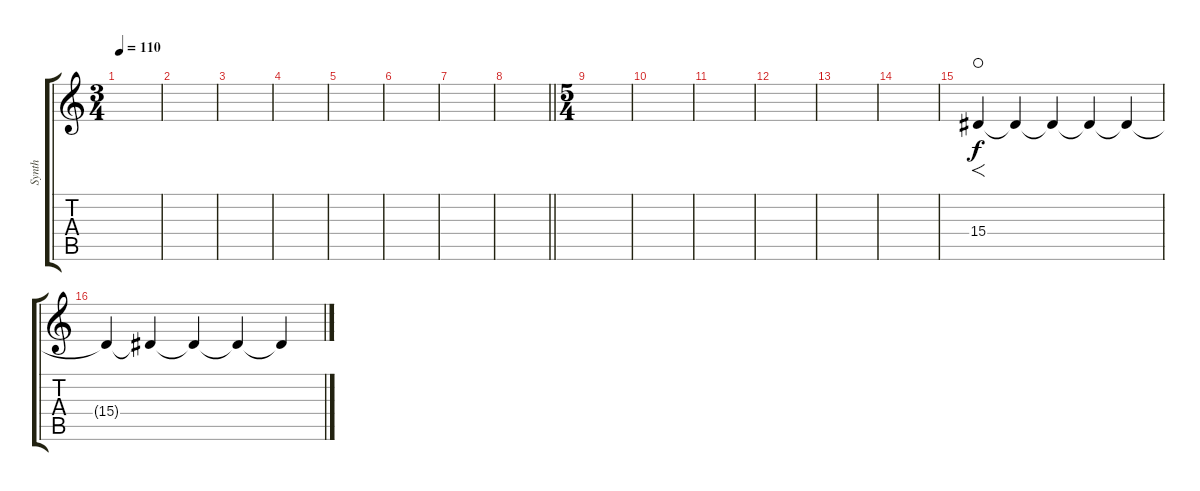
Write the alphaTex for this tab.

\track ("Synth" "Synth") {instrument pad6metallic}
\staff {score tabs}
\tuning (D4 A3 F3 C3 G2 D2) {hide}
\ts (3 4)
\section ("" "")
\tempo 110
\clef g2
\ks c
|
|
|
|
|
|
|
\barLineRight lightlight
|
\ts (5 4)
\section ("" "")
|
|
|
|
|
|
15.4.4{f dy f instrument electricbassfinger waho} 15.4{t}.4 15.4{t}.4 15.4{t}.4 15.4{t}.4 |
15.4{t}.4 15.4{t}.4 15.4{t}.4 15.4{t}.4 15.4{t}.4
